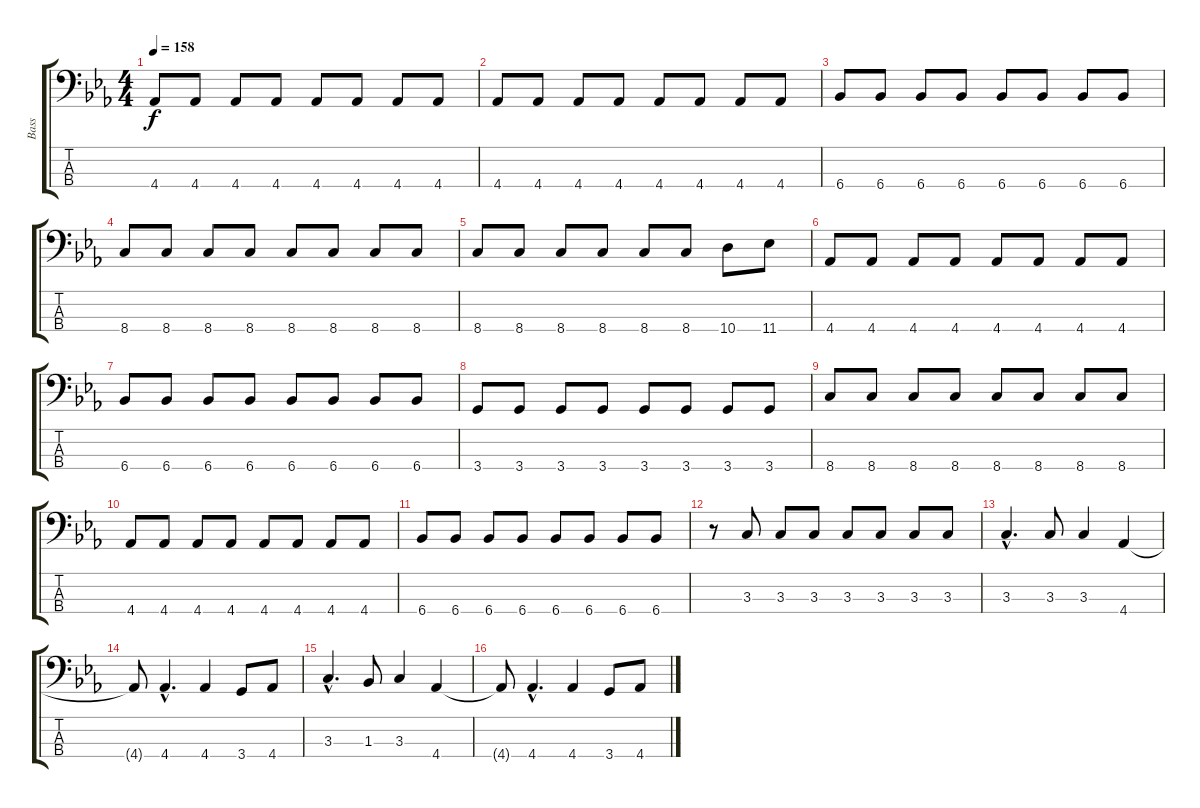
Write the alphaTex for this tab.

\track ("Bass" "Bass") {instrument electricbassfinger}
\staff {score tabs}
\tuning (G2 D2 A1 E1) {hide}
\ts (4 4)
\tempo 158
\clef f4
\ks eb
4.4.8{dy f} 4.4.8 4.4.8 4.4.8 4.4.8 4.4.8 4.4.8 4.4.8 |
4.4.8 4.4.8 4.4.8 4.4.8 4.4.8 4.4.8 4.4.8 4.4.8 |
6.4.8 6.4.8 6.4.8 6.4.8 6.4.8 6.4.8 6.4.8 6.4.8 |
8.4.8 8.4.8 8.4.8 8.4.8 8.4.8 8.4.8 8.4.8 8.4.8 |
8.4.8 8.4.8 8.4.8 8.4.8 8.4.8 8.4.8 10.4.8 11.4.8 |
4.4.8 4.4.8 4.4.8 4.4.8 4.4.8 4.4.8 4.4.8 4.4.8 |
6.4.8 6.4.8 6.4.8 6.4.8 6.4.8 6.4.8 6.4.8 6.4.8 |
3.4.8 3.4.8 3.4.8 3.4.8 3.4.8 3.4.8 3.4.8 3.4.8 |
8.4.8 8.4.8 8.4.8 8.4.8 8.4.8 8.4.8 8.4.8 8.4.8 |
4.4.8 4.4.8 4.4.8 4.4.8 4.4.8 4.4.8 4.4.8 4.4.8 |
6.4.8 6.4.8 6.4.8 6.4.8 6.4.8 6.4.8 6.4.8 6.4.8 |
r.8 3.3.8 3.3.8 3.3.8 3.3.8 3.3.8 3.3.8 3.3.8 |
3.3{hac}.4{d} 3.3.8 3.3.4 4.4.4 |
4.4{t}.8 4.4{hac}.4{d} 4.4.4 3.4.8 4.4.8 |
3.3{hac}.4{d} 1.3.8 3.3.4 4.4.4 |
4.4{t}.8 4.4{hac}.4{d} 4.4.4 3.4.8 4.4.8
